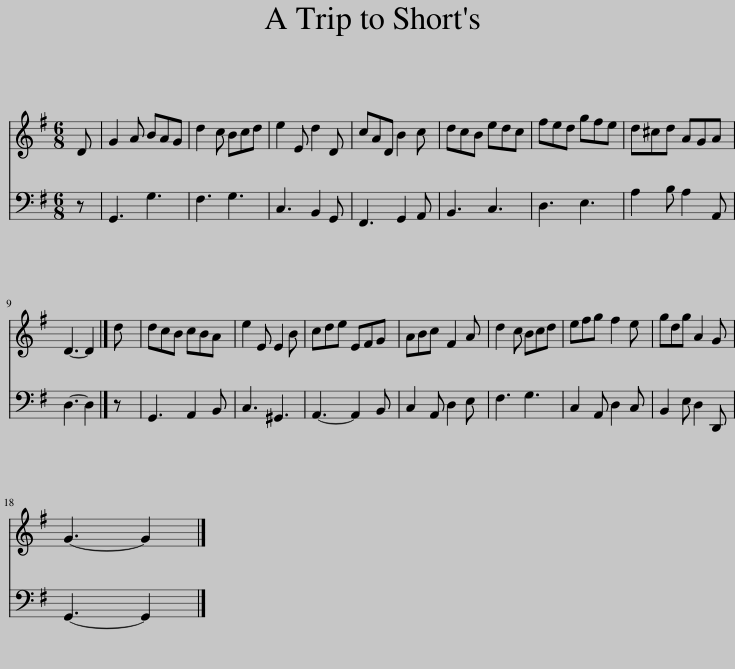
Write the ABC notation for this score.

X:1
%%score 1 2
L:1/8
M:6/8
I:linebreak $
K:G
V:1 treble
V:2 bass
V:1
 D | G2 A BAG | d2 c Bcd | e2 E d2 D | cAD B2 c | %5
 dcB edc | fed gfe | d^cd AGA |$ D3- D2 |] d | %10
 dcB cBA | e2 E E2 B | cde EFG | ABc F2 A | d2 c Bcd | %15
 efg f2 e | gdg A2 G |$ G3- G2 |] %18
V:2
 z | G,,3 G,3 | F,3 G,3 | C,3 B,,2 G,, | F,,3 G,,2 A,, | %5
 B,,3 C,3 | D,3 E,3 | A,2 B, A,2 A,, |$ D,3- D,2 |] z | %10
 G,,3 A,,2 B,, | C,3 ^G,,3 | A,,3- A,,2 B,, | C,2 A,, D,2 E, | F,3 G,3 | %15
 C,2 A,, D,2 C, | B,,2 E, D,2 D,, |$ G,,3- G,,2 |] %18
